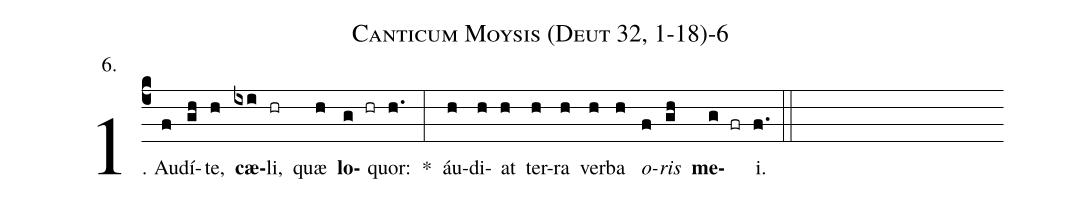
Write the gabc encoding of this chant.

name: Canticum Moysis (Deut 32, 1-18)-6;
annotation: 6.;
%%
(c4)1. Au(f)dí(gh)te,(h) <b>cæ</b>(ixi)li,(hr) quæ(h) <b>lo</b>(g hr)quor:(h.) *(:) áu(h)di(h)at(h) ter(h)ra(h) ver(h)ba(h) <i>o</i>(f)<i>ris</i>(gh) <b>me</b>(g fr)i.(f.) (::)
